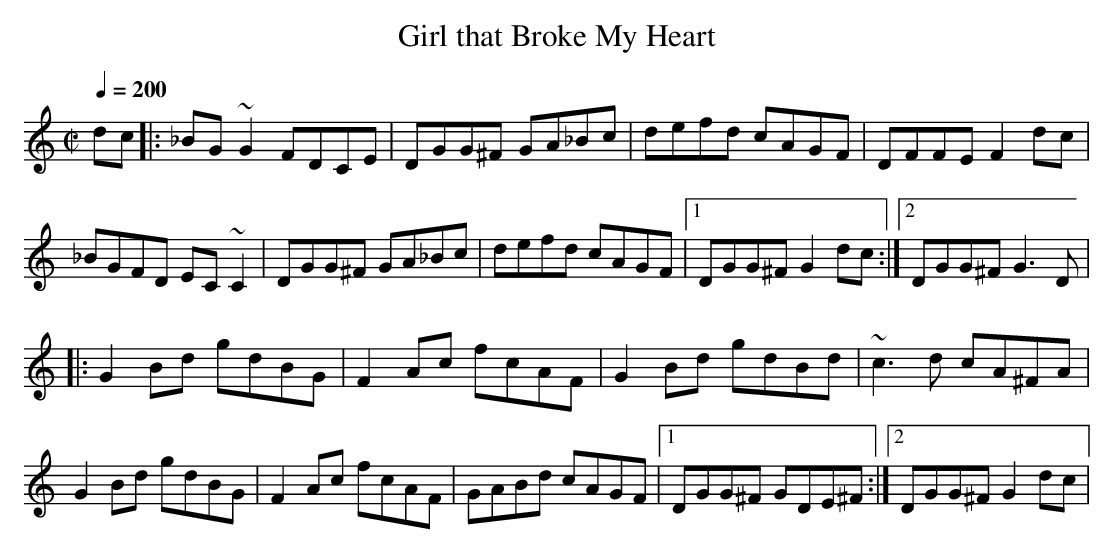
X:1
T:Girl that Broke My Heart
M:C|
L:1/8
Q:1/4=200
K:C
dc|:_BG~G2 FDCE|DGG^F GA_Bc|defd cAGF|DFFE F2dc|
_BGFD EC~C2|DGG^F GA_Bc|defd cAGF|1 DGG^F G2dc:|2 DGG^F G3D|
|:G2Bd gdBG|F2Ac fcAF|G2Bd gdBd|~c3d cA^FA|
G2Bd gdBG|F2Ac fcAF|GABd cAGF|1 DGG^F GDE^F:|2 DGG^F G2dc|
